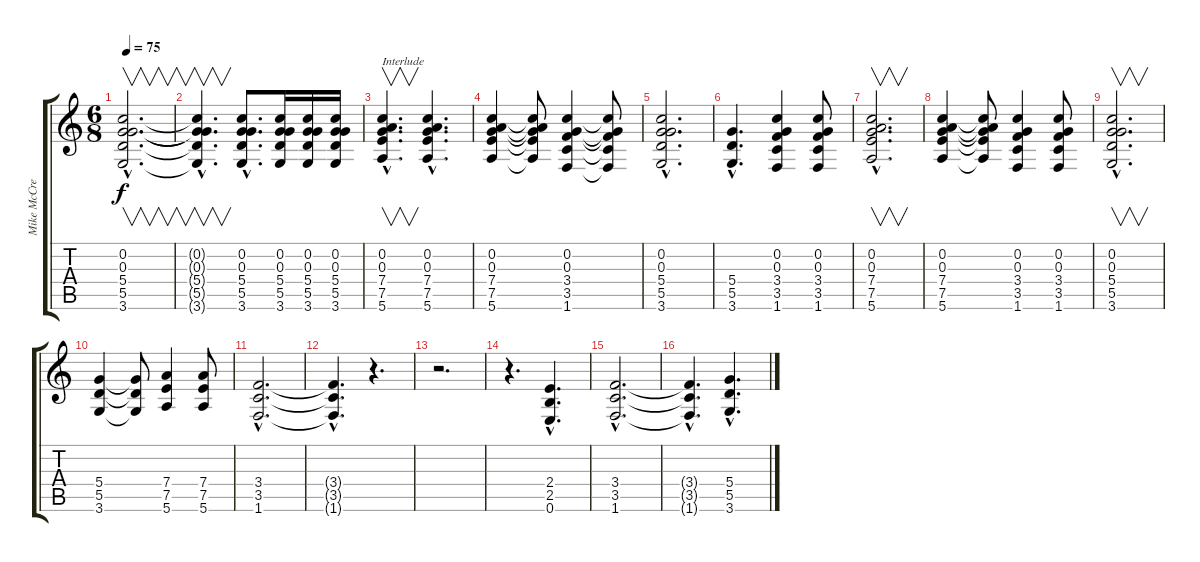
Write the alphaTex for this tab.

\track ("Mike McCready" "Mike McCre") {instrument electricguitarclean}
\staff {score tabs}
\tuning (E4 C4 G3 D3 A2 E2) {hide}
\ts (6 8)
\tempo 75
\clef g2
\ks c
(0.2{hac} 0.3{hac} 5.4{hac} 5.5{hac} 3.6{hac}).2{v d dy f} |
(0.2{hac t} 0.3{hac t} 5.4{hac t} 5.5{hac t} 3.6{hac t}).4{v d} (0.2{hac} 0.3{hac} 5.4{hac} 5.5{hac} 3.6{hac}).8{d} (0.2 0.3 5.4 5.5 3.6).16 (0.2 0.3 5.4 5.5 3.6).16 (0.2 0.3 5.4 5.5 3.6).16 |
(0.2{hac} 0.3{hac} 7.4{hac} 7.5{hac} 5.6{hac}).4{v d txt "Interlude"} (0.2{hac} 0.3{hac} 7.4{hac} 7.5{hac} 5.6{hac}).4{d} |
(0.2 0.3 7.4 7.5 5.6).4 (0.2{t} 0.3{t} 7.4{t} 7.5{t} 5.6{t}).8 (0.2 0.3 3.4 3.5 1.6).4 (0.2{t} 0.3{t} 3.4{t} 3.5{t} 1.6{t}).8 |
(0.2{hac} 0.3{hac} 5.4{hac} 5.5{hac} 3.6{hac}).2{d} |
(5.4{hac} 5.5{hac} 3.6{hac}).4{d} (0.2 0.3 3.4 3.5 1.6).4 (0.2 0.3 3.4 3.5 1.6).8 |
(0.2{hac} 0.3{hac} 7.4{hac} 7.5{hac} 5.6{hac}).2{v d} |
(0.2 0.3 7.4 7.5 5.6).4 (0.2{t} 0.3{t} 7.4{t} 7.5{t} 5.6{t}).8 (0.2 0.3 3.4 3.5 1.6).4 (0.2 0.3 3.4 3.5 1.6).8 |
(0.2{hac} 0.3{hac} 5.4{hac} 5.5{hac} 3.6{hac}).2{v d} |
(5.4 5.5 3.6).4 (5.4{t} 5.5{t} 3.6{t}).8 (7.4 7.5 5.6).4 (7.4 7.5 5.6).8 |
(3.4{hac} 3.5{hac} 1.6{hac}).2{d} |
(3.4{hac t} 3.5{hac t} 1.6{hac t}).4{d} r.4{d} |
r.2{d} |
r.4{d} (2.4{hac} 2.5{hac} 0.6{hac}).4{d} |
(3.4{hac} 3.5{hac} 1.6{hac}).2{d} |
(3.4{hac t} 3.5{hac t} 1.6{hac t}).4{d} (5.4{hac} 5.5{hac} 3.6{hac}).4{d}
